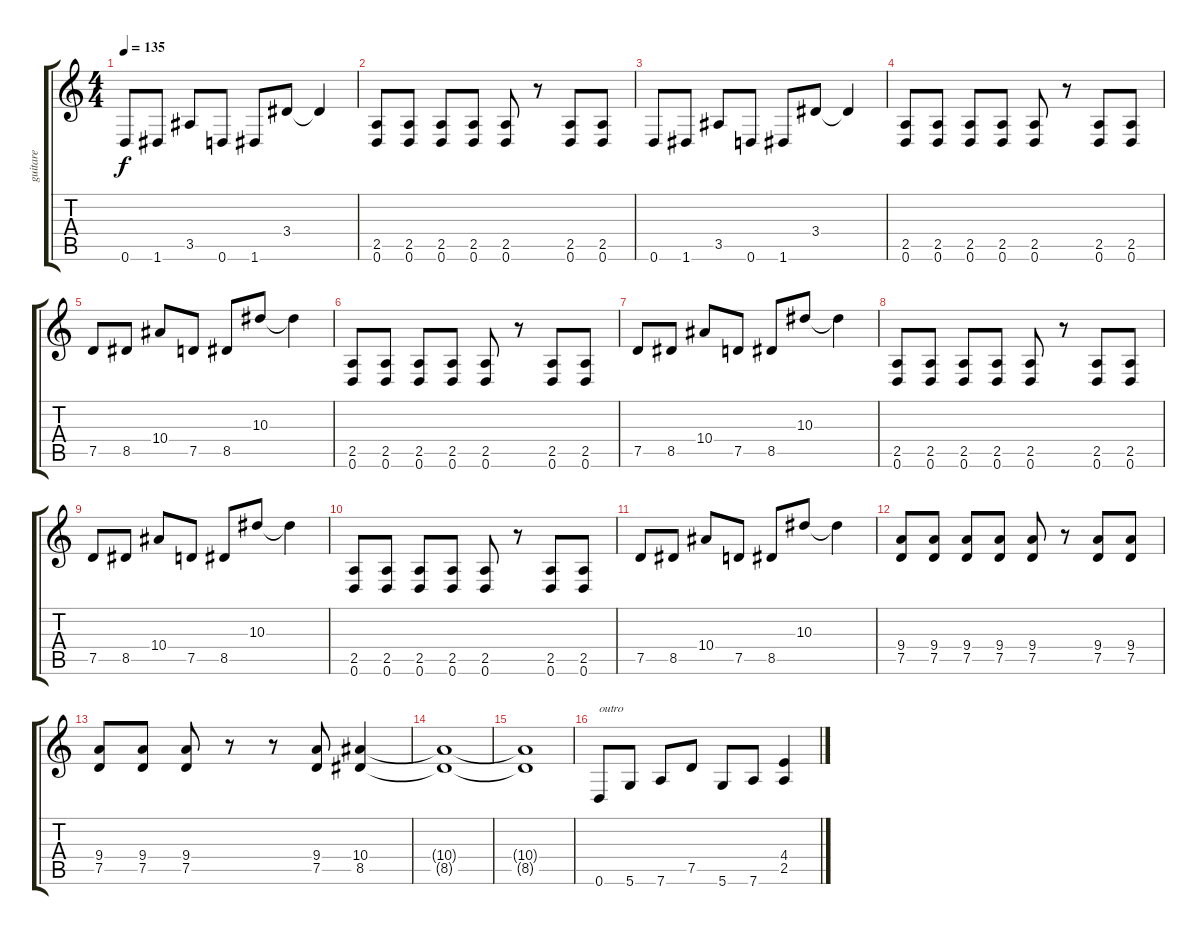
\track ("guitare" "guitare") {instrument distortionguitar}
\staff {score tabs}
\tuning (D4 A3 F3 C3 G2 D2) {hide}
\ts (4 4)
\tempo 135
\clef g2
\ks c
0.6.8{dy f} 1.6.8 3.5.8 0.6.8 1.6.8 3.4.8 3.4{t}.4 |
(2.5 0.6).8 (2.5 0.6).8 (2.5 0.6).8 (2.5 0.6).8 (2.5 0.6).8 r.8 (2.5 0.6).8 (2.5 0.6).8 |
0.6.8 1.6.8 3.5.8 0.6.8 1.6.8 3.4.8 3.4{t}.4 |
(2.5 0.6).8 (2.5 0.6).8 (2.5 0.6).8 (2.5 0.6).8 (2.5 0.6).8 r.8 (2.5 0.6).8 (2.5 0.6).8 |
7.5.8 8.5.8 10.4.8 7.5.8 8.5.8 10.3.8 10.3{t}.4 |
(2.5 0.6).8 (2.5 0.6).8 (2.5 0.6).8 (2.5 0.6).8 (2.5 0.6).8 r.8 (2.5 0.6).8 (2.5 0.6).8 |
7.5.8 8.5.8 10.4.8 7.5.8 8.5.8 10.3.8 10.3{t}.4 |
(2.5 0.6).8 (2.5 0.6).8 (2.5 0.6).8 (2.5 0.6).8 (2.5 0.6).8 r.8 (2.5 0.6).8 (2.5 0.6).8 |
7.5.8 8.5.8 10.4.8 7.5.8 8.5.8 10.3.8 10.3{t}.4 |
(2.5 0.6).8 (2.5 0.6).8 (2.5 0.6).8 (2.5 0.6).8 (2.5 0.6).8 r.8 (2.5 0.6).8 (2.5 0.6).8 |
7.5.8 8.5.8 10.4.8 7.5.8 8.5.8 10.3.8 10.3{t}.4 |
(9.4 7.5).8 (9.4 7.5).8 (9.4 7.5).8 (9.4 7.5).8 (9.4 7.5).8 r.8 (9.4 7.5).8 (9.4 7.5).8 |
(9.4 7.5).8 (9.4 7.5).8 (9.4 7.5).8 r.8 r.8 (9.4 7.5).8 (10.4 8.5).4 |
(10.4{t} 8.5{t}).1 |
(10.4{t} 8.5{t}).1 |
0.6.8{txt "outro"} 5.6.8 7.6.8 7.5.8 5.6.8 7.6.8 (4.4 2.5).4
